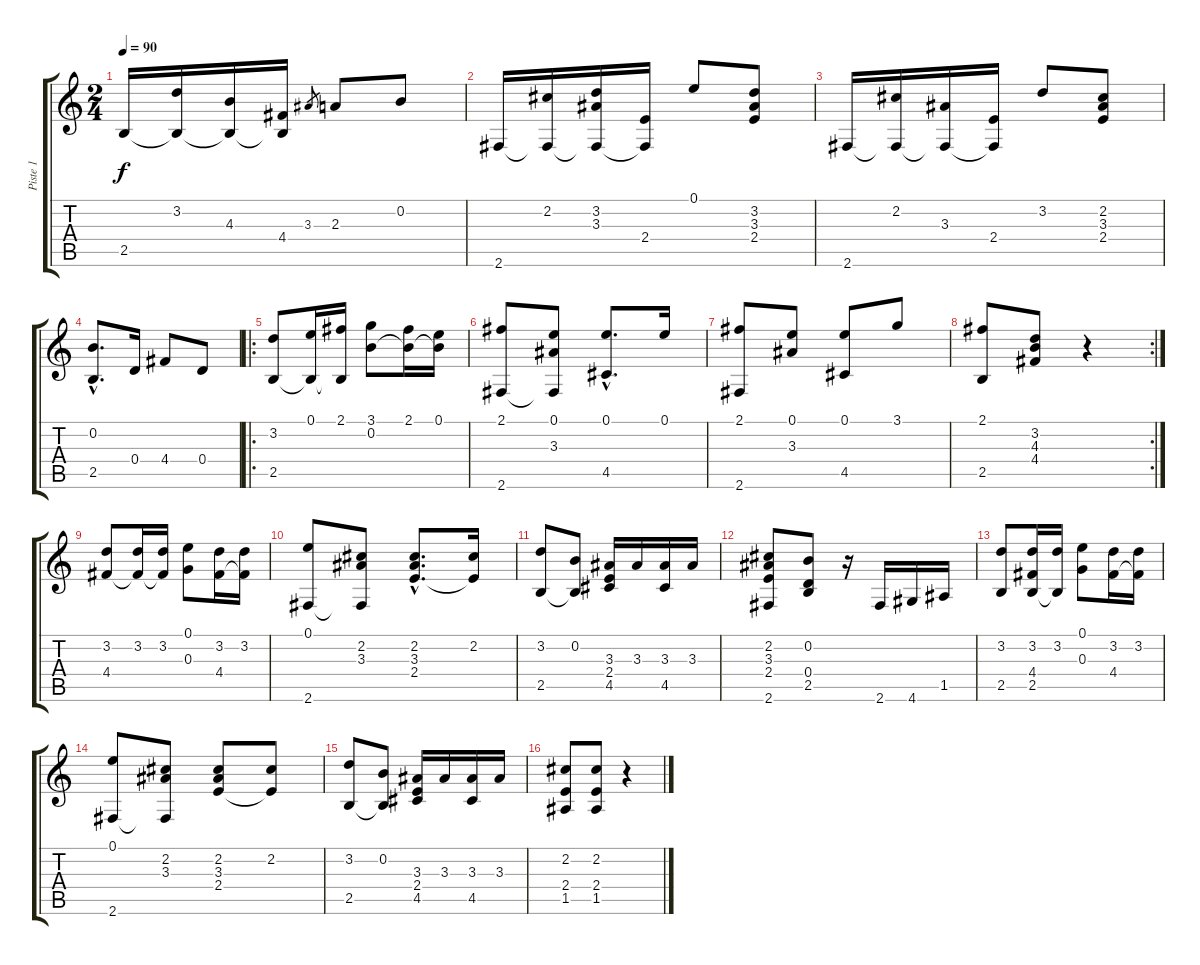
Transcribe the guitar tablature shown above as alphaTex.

\track ("Piste 1" "Piste 1") {instrument acousticguitarnylon}
\staff {score tabs}
\tuning (E4 B3 G3 D3 A2 E2) {hide}
\ts (2 4)
\tempo 90
\clef g2
\ks c
2.5.16{dy f} (3.2 2.5{t}).16 (4.3 2.5{t}).16 (4.4 2.5{t}).16 3.3.8{gr} 2.3.8 0.2.8 |
2.6.16 (2.2 2.6{t}).16 (3.2 3.3 2.6{t}).16 (2.4 2.6{t}).16 0.1.8 (3.2 3.3 2.4).8 |
2.6.16 (2.2 2.6{t}).16 (3.3 2.6{t}).16 (2.4 2.6{t}).16 3.2.8 (2.2 3.3 2.4).8 |
(0.2{hac} 2.5{hac}).8{d} 0.4.16 4.4.8 0.4.8 |
\ro
(3.2 2.5).8 (0.1 2.5{t}).16 (2.1 2.5{t}).16 (3.1 0.2).8 (2.1 0.2{t}).16 (0.1 0.2{t}).16 |
(2.1 2.6).8 (0.1 3.3 2.6{t}).8 (0.1{hac} 4.5{hac}).8{d} 0.1.16 |
(2.1 2.6).8 (0.1 3.3).8 (0.1 4.5).8 3.1.8 |
\rc 2
(2.1 2.5).8 (3.2 4.3 4.4).8 r.4 |
(3.2 4.4).8 (3.2 4.4{t}).16 (3.2 4.4{t}).16 (0.1 0.3).8 (3.2 4.4).16 (3.2 4.4{t}).16 |
(0.1 2.6).8 (2.2 3.3 2.6{t}).8 (2.2{hac} 3.3{hac} 2.4{hac}).8{d} (2.2 2.4{t}).16 |
(3.2 2.5).8 (0.2 2.5{t}).8 (3.3 2.4 4.5).16 3.3.16 (3.3 4.5).16 3.3.16 |
(2.2 3.3 2.4 2.6).8 (0.2 0.4 2.5).8 r.16 2.6.16 4.6.16 1.5.16 |
(3.2 2.5).8 (3.2 4.4 2.5).16 (3.2 2.5{t}).16 (0.1 0.3).8 (3.2 4.4).16 (3.2 4.4{t}).16 |
(0.1 2.6).8 (2.2 3.3 2.6{t}).8 (2.2 3.3 2.4).8 (2.2 2.4{t}).8 |
(3.2 2.5).8 (0.2 2.5{t}).8 (3.3 2.4 4.5).16 3.3.16 (3.3 4.5).16 3.3.16 |
(2.2 2.4 1.5).8 (2.2 2.4 1.5).8 r.4
